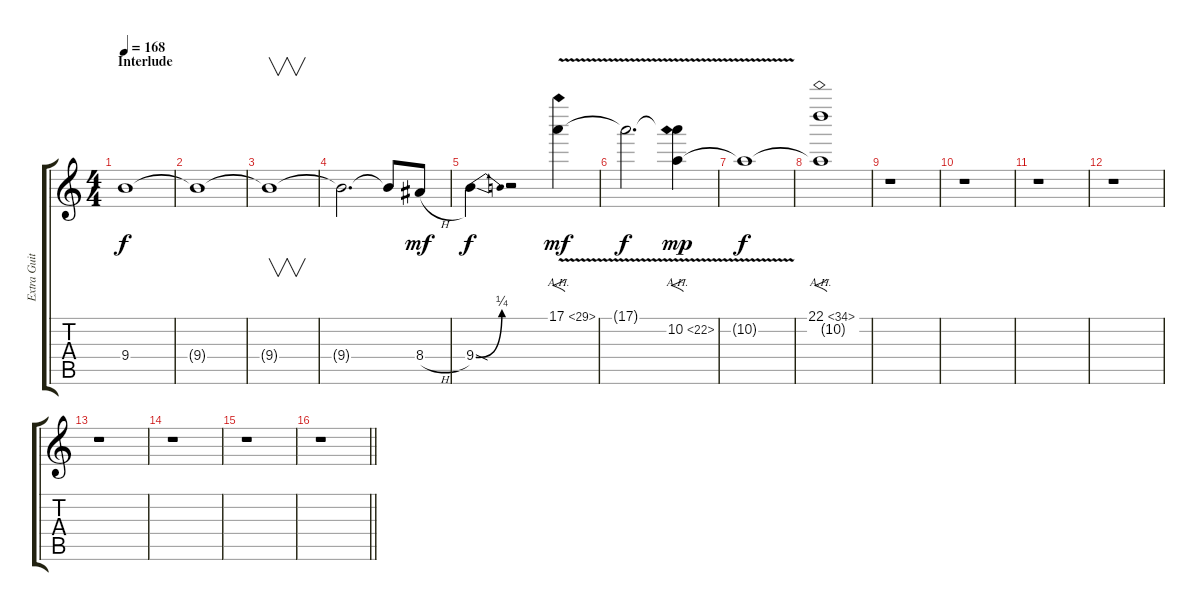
\track ("Extra Guitar" "Extra Guit") {instrument distortionguitar}
\staff {score tabs}
\tuning (E4 B3 G3 D3 A2 E2) {hide}
\ts (4 4)
\section ("" "Interlude")
\tempo 168
\clef g2
\ks c
9.4{t}.1{dy f volume 8} |
9.4{t}.1 |
9.4{t}.1{v} |
9.4{t}.2{d} 9.4{t}.8 8.4{h}.8{dy mf} |
9.4{be (bend 0 0 60 1) sod}.4{dy f} r.2 17.1{ah 12 v}.4{f dy mf} |
17.1{t}.2{d dy f} (17.1{t} 10.2{ah 12 v}).4{f dy mp} |
10.2{t}.1{dy f} |
(22.1{ah 12} 10.2{t}).1{f} |
r.1 |
r.1 |
r.1 |
r.1 |
r.1 |
r.1 |
r.1 |
\barLineRight lightlight
r.1
